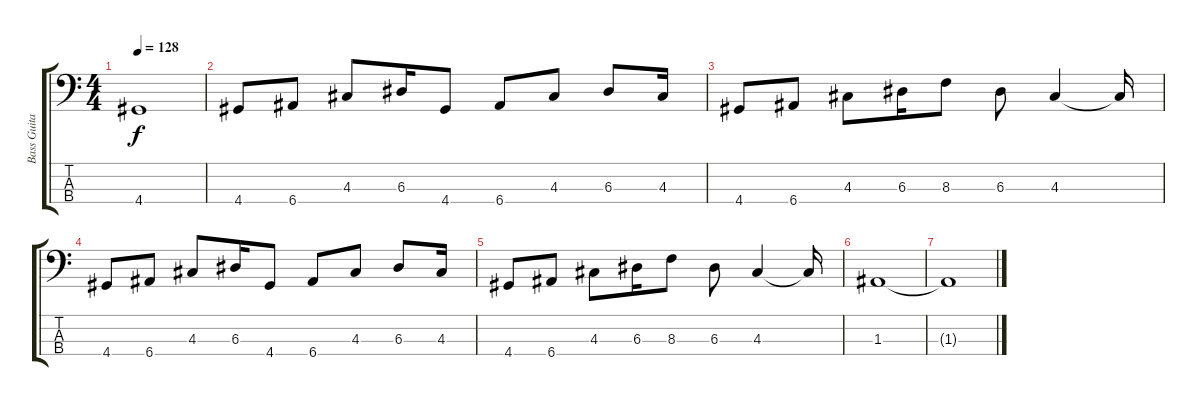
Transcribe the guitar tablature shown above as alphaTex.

\track ("Bass Guitar" "Bass Guita") {instrument fretlessbass}
\staff {score tabs}
\tuning (G2 D2 A1 E1) {hide}
\ts (4 4)
\tempo 128
\clef f4
\ks c
4.4.1{dy f} |
4.4.8 6.4.8 4.3.8 6.3.16 4.4.8 6.4.8 4.3.8 6.3.8 4.3.16 |
4.4.8 6.4.8 4.3.8 6.3.16 8.3.8 6.3.8 4.3.4 4.3{t}.16 |
4.4.8 6.4.8 4.3.8 6.3.16 4.4.8 6.4.8 4.3.8 6.3.8 4.3.16 |
4.4.8 6.4.8 4.3.8 6.3.16 8.3.8 6.3.8 4.3.4 4.3{t}.16 |
1.3.1{volume 0} |
1.3{t}.1
